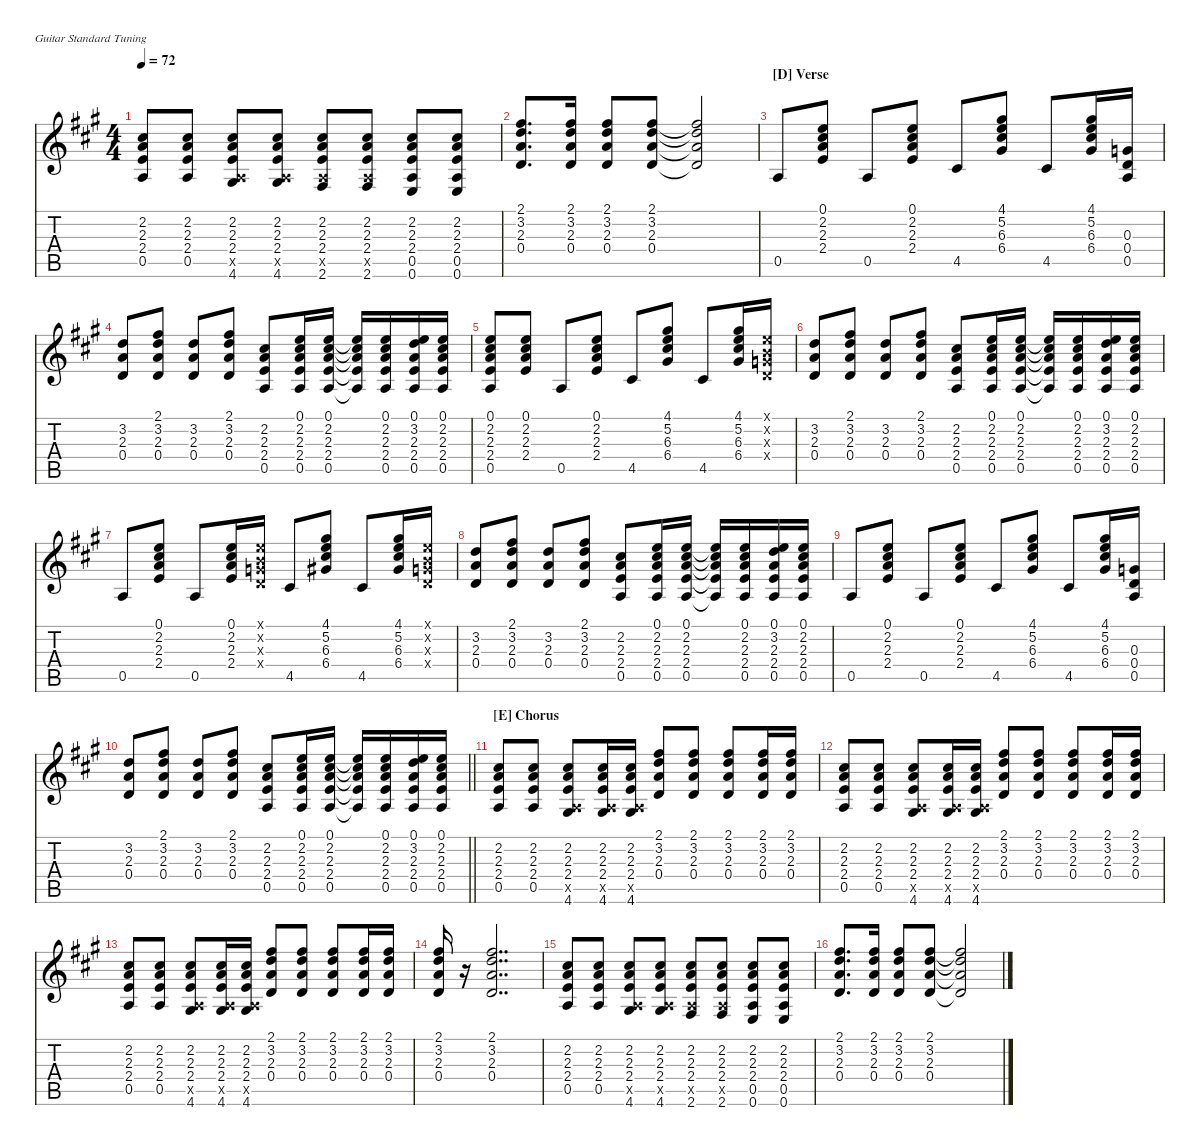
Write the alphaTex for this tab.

\hideDynamics
\bracketExtendMode nobrackets
\singleTrackTrackNamePolicy hidden
\multiTrackTrackNamePolicy hidden
\otherSystemsTrackNameOrientation horizontal
\track ("Robbie Robertson" "E-Gt") {defaultSystemsLayout 4 instrument electricguitarclean}
\staff {score tabs}
\tuning (E4 B3 G3 D3 A2 E2)
\ts (4 4)
\beaming (8 2 2 2 2)
\tempo 72
\clef g2
\ks a
(2.2{acc #} 2.3{acc forcenatural} 2.4{acc forcenatural} 0.5{acc forcenatural}).8{dy f beam Up} (2.2{acc #} 2.3{acc forcenatural} 2.4{acc forcenatural} 0.5{acc forcenatural}).8{beam Up} (2.2{acc #} 2.3{acc forcenatural} 2.4{acc forcenatural} 0.5{x acc forcenatural} 4.6{acc #}).8{beam Up} (2.2{acc #} 2.3{acc forcenatural} 2.4{acc forcenatural} 0.5{x acc forcenatural} 4.6{acc #}).8{beam Up} (2.2{acc #} 2.3{acc forcenatural} 2.4{acc forcenatural} 0.5{x acc forcenatural} 2.6{acc #}).8{beam Up} (2.2{acc #} 2.3{acc forcenatural} 2.4{acc forcenatural} 0.5{x acc forcenatural} 2.6{acc #}).8{beam Up} (2.2{acc #} 2.3{acc forcenatural} 2.4{acc forcenatural} 0.5{acc forcenatural} 0.6{acc forcenatural}).8{beam Up} (2.2{acc #} 2.3{acc forcenatural} 2.4{acc forcenatural} 0.5{acc forcenatural} 0.6{acc forcenatural}).8{beam Up} |
(2.1{acc #} 3.2{acc forcenatural} 2.3{acc forcenatural} 0.4{acc forcenatural}).8{d beam Up} (3.2{acc forcenatural} 2.1{acc #} 2.3{acc forcenatural} 0.4{acc forcenatural}).16{beam Up} (2.1{acc #} 3.2{acc forcenatural} 2.3{acc forcenatural} 0.4{acc forcenatural}).8{beam Up} (2.1{acc #} 3.2{acc forcenatural} 2.3{acc forcenatural} 0.4{acc forcenatural}).8{beam Up} (2.1{t acc #} 3.2{t acc forcenatural} 2.3{t acc forcenatural} 0.4{t acc forcenatural}).2{beam Up} |
\section ("D" "Verse")
0.5{acc forcenatural}.8{beam Up} (0.1{acc forcenatural} 2.2{acc #} 2.3{acc forcenatural} 2.4{acc forcenatural}).8{beam Up} 0.5{acc forcenatural}.8{beam Up} (0.1{acc forcenatural} 2.2{acc #} 2.3{acc forcenatural} 2.4{acc forcenatural}).8{beam Up} 4.5{acc #}.8{beam Up} (4.1{acc #} 5.2{acc forcenatural} 6.3{acc #} 6.4{acc #}).8{beam Up} 4.5{acc #}.8{beam Up} (4.1{acc #} 5.2{acc forcenatural} 6.3{acc #} 6.4{acc #}).16{beam Up} (0.3{acc forcenatural} 0.4{acc forcenatural} 0.5{acc forcenatural}).16{beam Up} |
(3.2{acc forcenatural} 2.3{acc forcenatural} 0.4{acc forcenatural}).8{beam Up} (2.1{acc #} 3.2{acc forcenatural} 2.3{acc forcenatural} 0.4{acc forcenatural}).8{beam Up} (3.2{acc forcenatural} 2.3{acc forcenatural} 0.4{acc forcenatural}).8{beam Up} (2.1{acc #} 3.2{acc forcenatural} 2.3{acc forcenatural} 0.4{acc forcenatural}).8{beam Up} (2.2{acc #} 2.3{acc forcenatural} 2.4{acc forcenatural} 0.5{acc forcenatural}).8{beam Up} (0.1{acc forcenatural} 2.2{acc #} 2.3{acc forcenatural} 2.4{acc forcenatural} 0.5{acc forcenatural}).16{beam Up} (0.1{acc forcenatural} 2.2{acc #} 2.3{acc forcenatural} 2.4{acc forcenatural} 0.5{acc forcenatural}).16{beam Up} (0.1{t acc forcenatural} 2.2{t acc #} 2.3{t acc forcenatural} 2.4{t acc forcenatural} 0.5{t acc forcenatural}).16{beam Up} (0.1{acc forcenatural} 2.2{acc #} 2.3{acc forcenatural} 2.4{acc forcenatural} 0.5{acc forcenatural}).16{beam Up} (0.1{acc forcenatural} 3.2{acc forcenatural} 2.3{acc forcenatural} 2.4{acc forcenatural} 0.5{acc forcenatural}).16{beam Up} (0.1{acc forcenatural} 2.2{acc #} 2.3{acc forcenatural} 2.4{acc forcenatural} 0.5{acc forcenatural}).16{beam Up} |
(0.1{acc forcenatural} 2.2{acc #} 2.3{acc forcenatural} 2.4{acc forcenatural} 0.5{acc forcenatural}).8{beam Up} (0.1{acc forcenatural} 2.2{acc #} 2.3{acc forcenatural} 2.4{acc forcenatural}).8{beam Up} 0.5{acc forcenatural}.8{beam Up} (0.1{acc forcenatural} 2.2{acc #} 2.3{acc forcenatural} 2.4{acc forcenatural}).8{beam Up} 4.5{acc #}.8{beam Up} (4.1{acc #} 5.2{acc forcenatural} 6.3{acc #} 6.4{acc #}).8{beam Up} 4.5{acc #}.8{beam Up} (4.1{acc #} 5.2{acc forcenatural} 6.3{acc #} 6.4{acc #}).16{beam Up} (0.1{x acc forcenatural} 0.2{x acc forcenatural} 0.3{x acc forcenatural} 0.4{x acc forcenatural}).16{beam Up} |
(3.2{acc forcenatural} 2.3{acc forcenatural} 0.4{acc forcenatural}).8{beam Up} (2.1{acc #} 3.2{acc forcenatural} 2.3{acc forcenatural} 0.4{acc forcenatural}).8{beam Up} (3.2{acc forcenatural} 2.3{acc forcenatural} 0.4{acc forcenatural}).8{beam Up} (2.1{acc #} 3.2{acc forcenatural} 2.3{acc forcenatural} 0.4{acc forcenatural}).8{beam Up} (2.2{acc #} 2.3{acc forcenatural} 2.4{acc forcenatural} 0.5{acc forcenatural}).8{beam Up} (0.1{acc forcenatural} 2.2{acc #} 2.3{acc forcenatural} 2.4{acc forcenatural} 0.5{acc forcenatural}).16{beam Up} (0.1{acc forcenatural} 2.2{acc #} 2.3{acc forcenatural} 2.4{acc forcenatural} 0.5{acc forcenatural}).16{beam Up} (0.1{t acc forcenatural} 2.2{t acc #} 2.3{t acc forcenatural} 2.4{t acc forcenatural} 0.5{t acc forcenatural}).16{beam Up} (0.1{acc forcenatural} 2.2{acc #} 2.3{acc forcenatural} 2.4{acc forcenatural} 0.5{acc forcenatural}).16{beam Up} (0.1{acc forcenatural} 3.2{acc forcenatural} 2.3{acc forcenatural} 2.4{acc forcenatural} 0.5{acc forcenatural}).16{beam Up} (0.1{acc forcenatural} 2.2{acc #} 2.3{acc forcenatural} 2.4{acc forcenatural} 0.5{acc forcenatural}).16{beam Up} |
0.5{acc forcenatural}.8{beam Up} (0.1{acc forcenatural} 2.2{acc #} 2.3{acc forcenatural} 2.4{acc forcenatural}).8{beam Up} 0.5{acc forcenatural}.8{beam Up} (0.1{acc forcenatural} 2.2{acc #} 2.3{acc forcenatural} 2.4{acc forcenatural}).16{beam Up} (0.1{x acc forcenatural} 0.2{x acc forcenatural} 0.3{x acc forcenatural} 0.4{x acc forcenatural}).16{beam Up} 4.5{acc #}.8{beam Up} (4.1{acc #} 5.2{acc forcenatural} 6.3{acc #} 6.4{acc #}).8{beam Up} 4.5{acc #}.8{beam Up} (4.1{acc #} 5.2{acc forcenatural} 6.3{acc #} 6.4{acc #}).16{beam Up} (0.1{x acc forcenatural} 0.2{x acc forcenatural} 0.3{x acc forcenatural} 0.4{x acc forcenatural}).16{beam Up} |
(3.2{acc forcenatural} 2.3{acc forcenatural} 0.4{acc forcenatural}).8{beam Up} (2.1{acc #} 3.2{acc forcenatural} 2.3{acc forcenatural} 0.4{acc forcenatural}).8{beam Up} (3.2{acc forcenatural} 2.3{acc forcenatural} 0.4{acc forcenatural}).8{beam Up} (2.1{acc #} 3.2{acc forcenatural} 2.3{acc forcenatural} 0.4{acc forcenatural}).8{beam Up} (2.2{acc #} 2.3{acc forcenatural} 2.4{acc forcenatural} 0.5{acc forcenatural}).8{beam Up} (0.1{acc forcenatural} 2.2{acc #} 2.3{acc forcenatural} 2.4{acc forcenatural} 0.5{acc forcenatural}).16{beam Up} (0.1{acc forcenatural} 2.2{acc #} 2.3{acc forcenatural} 2.4{acc forcenatural} 0.5{acc forcenatural}).16{beam Up} (0.1{t acc forcenatural} 2.2{t acc #} 2.3{t acc forcenatural} 2.4{t acc forcenatural} 0.5{t acc forcenatural}).16{beam Up} (0.1{acc forcenatural} 2.2{acc #} 2.3{acc forcenatural} 2.4{acc forcenatural} 0.5{acc forcenatural}).16{beam Up} (0.1{acc forcenatural} 3.2{acc forcenatural} 2.3{acc forcenatural} 2.4{acc forcenatural} 0.5{acc forcenatural}).16{beam Up} (0.1{acc forcenatural} 2.2{acc #} 2.3{acc forcenatural} 2.4{acc forcenatural} 0.5{acc forcenatural}).16{beam Up} |
0.5{acc forcenatural}.8{beam Up} (0.1{acc forcenatural} 2.2{acc #} 2.3{acc forcenatural} 2.4{acc forcenatural}).8{beam Up} 0.5{acc forcenatural}.8{beam Up} (0.1{acc forcenatural} 2.2{acc #} 2.3{acc forcenatural} 2.4{acc forcenatural}).8{beam Up} 4.5{acc #}.8{beam Up} (4.1{acc #} 5.2{acc forcenatural} 6.3{acc #} 6.4{acc #}).8{beam Up} 4.5{acc #}.8{beam Up} (4.1{acc #} 5.2{acc forcenatural} 6.3{acc #} 6.4{acc #}).16{beam Up} (0.3{acc forcenatural} 0.4{acc forcenatural} 0.5{acc forcenatural}).16{beam Up} |
\barLineRight lightlight
(3.2{acc forcenatural} 2.3{acc forcenatural} 0.4{acc forcenatural}).8{beam Up} (2.1{acc #} 3.2{acc forcenatural} 2.3{acc forcenatural} 0.4{acc forcenatural}).8{beam Up} (3.2{acc forcenatural} 2.3{acc forcenatural} 0.4{acc forcenatural}).8{beam Up} (2.1{acc #} 3.2{acc forcenatural} 2.3{acc forcenatural} 0.4{acc forcenatural}).8{beam Up} (2.2{acc #} 2.3{acc forcenatural} 2.4{acc forcenatural} 0.5{acc forcenatural}).8{beam Up} (0.1{acc forcenatural} 2.2{acc #} 2.3{acc forcenatural} 2.4{acc forcenatural} 0.5{acc forcenatural}).16{beam Up} (0.1{acc forcenatural} 2.2{acc #} 2.3{acc forcenatural} 2.4{acc forcenatural} 0.5{acc forcenatural}).16{beam Up} (0.1{t acc forcenatural} 2.2{t acc #} 2.3{t acc forcenatural} 2.4{t acc forcenatural} 0.5{t acc forcenatural}).16{beam Up} (0.1{acc forcenatural} 2.2{acc #} 2.3{acc forcenatural} 2.4{acc forcenatural} 0.5{acc forcenatural}).16{beam Up} (0.1{acc forcenatural} 3.2{acc forcenatural} 2.3{acc forcenatural} 2.4{acc forcenatural} 0.5{acc forcenatural}).16{beam Up} (0.1{acc forcenatural} 2.2{acc #} 2.3{acc forcenatural} 2.4{acc forcenatural} 0.5{acc forcenatural}).16{beam Up} |
\section ("E" "Chorus")
(2.2{acc #} 2.3{acc forcenatural} 2.4{acc forcenatural} 0.5{acc forcenatural}).8{beam Up} (2.2{acc #} 2.3{acc forcenatural} 2.4{acc forcenatural} 0.5{acc forcenatural}).8{beam Up} (2.2{acc #} 2.3{acc forcenatural} 2.4{acc forcenatural} 0.5{x acc forcenatural} 4.6{acc #}).8{beam Up} (2.2{acc #} 2.3{acc forcenatural} 2.4{acc forcenatural} 0.5{x acc forcenatural} 4.6{acc #}).16{beam Up} (2.2{acc #} 2.3{acc forcenatural} 2.4{acc forcenatural} 0.5{x acc forcenatural} 4.6{acc #}).16{beam Up} (2.1{acc #} 3.2{acc forcenatural} 2.3{acc forcenatural} 0.4{acc forcenatural}).8{beam Up} (2.1{acc #} 3.2{acc forcenatural} 2.3{acc forcenatural} 0.4{acc forcenatural}).8{beam Up} (2.1{acc #} 3.2{acc forcenatural} 2.3{acc forcenatural} 0.4{acc forcenatural}).8{beam Up} (2.1{acc #} 3.2{acc forcenatural} 2.3{acc forcenatural} 0.4{acc forcenatural}).16{beam Up} (2.1{acc #} 3.2{acc forcenatural} 2.3{acc forcenatural} 0.4{acc forcenatural}).16{beam Up} |
(2.2{acc #} 2.3{acc forcenatural} 2.4{acc forcenatural} 0.5{acc forcenatural}).8{beam Up} (2.2{acc #} 2.3{acc forcenatural} 2.4{acc forcenatural} 0.5{acc forcenatural}).8{beam Up} (2.2{acc #} 2.3{acc forcenatural} 2.4{acc forcenatural} 0.5{x acc forcenatural} 4.6{acc #}).8{beam Up} (2.2{acc #} 2.3{acc forcenatural} 2.4{acc forcenatural} 0.5{x acc forcenatural} 4.6{acc #}).16{beam Up} (2.2{acc #} 2.3{acc forcenatural} 2.4{acc forcenatural} 0.5{x acc forcenatural} 4.6{acc #}).16{beam Up} (2.1{acc #} 3.2{acc forcenatural} 2.3{acc forcenatural} 0.4{acc forcenatural}).8{beam Up} (2.1{acc #} 3.2{acc forcenatural} 2.3{acc forcenatural} 0.4{acc forcenatural}).8{beam Up} (2.1{acc #} 3.2{acc forcenatural} 2.3{acc forcenatural} 0.4{acc forcenatural}).8{beam Up} (2.1{acc #} 3.2{acc forcenatural} 2.3{acc forcenatural} 0.4{acc forcenatural}).16{beam Up} (2.1{acc #} 3.2{acc forcenatural} 2.3{acc forcenatural} 0.4{acc forcenatural}).16{beam Up} |
(2.2{acc #} 2.3{acc forcenatural} 2.4{acc forcenatural} 0.5{acc forcenatural}).8{beam Up} (2.2{acc #} 2.3{acc forcenatural} 2.4{acc forcenatural} 0.5{acc forcenatural}).8{beam Up} (2.2{acc #} 2.3{acc forcenatural} 2.4{acc forcenatural} 0.5{x acc forcenatural} 4.6{acc #}).8{beam Up} (2.2{acc #} 2.3{acc forcenatural} 2.4{acc forcenatural} 0.5{x acc forcenatural} 4.6{acc #}).16{beam Up} (2.2{acc #} 2.3{acc forcenatural} 2.4{acc forcenatural} 0.5{x acc forcenatural} 4.6{acc #}).16{beam Up} (2.1{acc #} 3.2{acc forcenatural} 2.3{acc forcenatural} 0.4{acc forcenatural}).8{beam Up} (2.1{acc #} 3.2{acc forcenatural} 2.3{acc forcenatural} 0.4{acc forcenatural}).8{beam Up} (2.1{acc #} 3.2{acc forcenatural} 2.3{acc forcenatural} 0.4{acc forcenatural}).8{beam Up} (2.1{acc #} 3.2{acc forcenatural} 2.3{acc forcenatural} 0.4{acc forcenatural}).16{beam Up} (2.1{acc #} 3.2{acc forcenatural} 2.3{acc forcenatural} 0.4{acc forcenatural}).16{beam Up} |
(3.2{acc forcenatural} 2.3{acc forcenatural} 0.4{acc forcenatural} 2.1{acc #}).16{beam Up} r.16{beam Up} (3.2{acc forcenatural} 2.3{acc forcenatural} 0.4{acc forcenatural} 2.1{acc #}).2{dd beam Up} |
(2.2{acc #} 2.3{acc forcenatural} 2.4{acc forcenatural} 0.5{acc forcenatural}).8{beam Up} (2.2{acc #} 2.3{acc forcenatural} 2.4{acc forcenatural} 0.5{acc forcenatural}).8{beam Up} (2.2{acc #} 2.3{acc forcenatural} 2.4{acc forcenatural} 0.5{x acc forcenatural} 4.6{acc #}).8{beam Up} (2.2{acc #} 2.3{acc forcenatural} 2.4{acc forcenatural} 0.5{x acc forcenatural} 4.6{acc #}).8{beam Up} (2.2{acc #} 2.3{acc forcenatural} 2.4{acc forcenatural} 0.5{x acc forcenatural} 2.6{acc #}).8{beam Up} (2.2{acc #} 2.3{acc forcenatural} 2.4{acc forcenatural} 0.5{x acc forcenatural} 2.6{acc #}).8{beam Up} (2.2{acc #} 2.3{acc forcenatural} 2.4{acc forcenatural} 0.5{acc forcenatural} 0.6{acc forcenatural}).8{beam Up} (2.2{acc #} 2.3{acc forcenatural} 2.4{acc forcenatural} 0.5{acc forcenatural} 0.6{acc forcenatural}).8{beam Up} |
(2.1{acc #} 3.2{acc forcenatural} 2.3{acc forcenatural} 0.4{acc forcenatural}).8{d beam Up} (3.2{acc forcenatural} 2.1{acc #} 2.3{acc forcenatural} 0.4{acc forcenatural}).16{beam Up} (2.1{acc #} 3.2{acc forcenatural} 2.3{acc forcenatural} 0.4{acc forcenatural}).8{beam Up} (2.1{acc #} 3.2{acc forcenatural} 2.3{acc forcenatural} 0.4{acc forcenatural}).8{beam Up} (2.1{t acc #} 3.2{t acc forcenatural} 2.3{t acc forcenatural} 0.4{t acc forcenatural}).2{beam Up}
